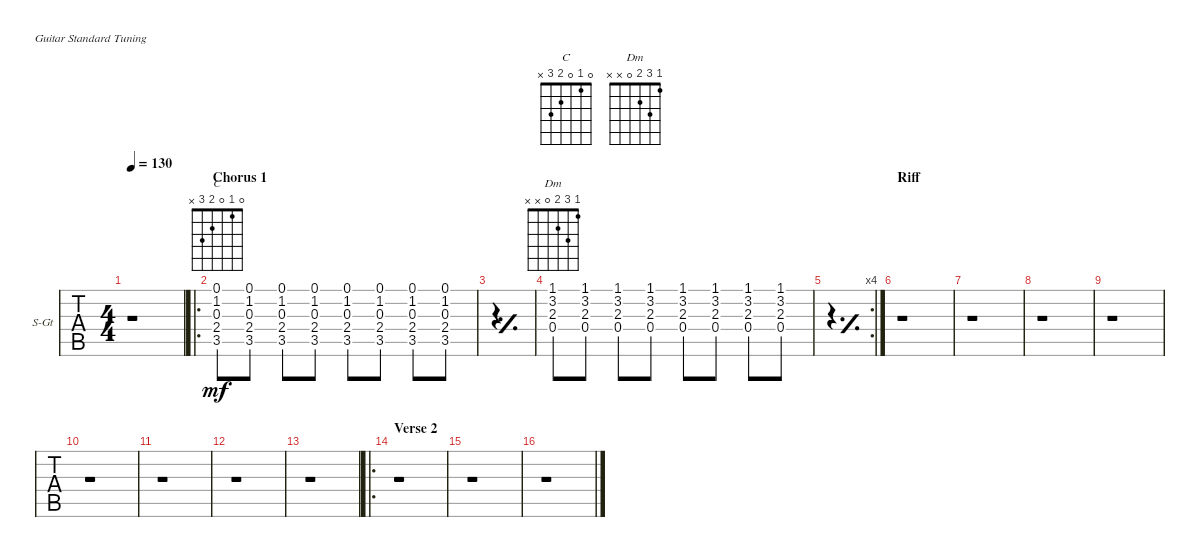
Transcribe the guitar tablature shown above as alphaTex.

\defaultSystemsLayout 4
\bracketExtendMode groupsimilarinstruments
\firstSystemTrackNameOrientation horizontal
\otherSystemsTrackNameOrientation horizontal
\chordDiagramsInScore
\track ("Steel Guitar" "S-Gt") {instrument acousticguitarsteel}
\staff {tabs}
\tuning (E4 B3 G3 D3 A2 E2)
\chord ("C" 0 1 0 2 3 x)
\chord ("Dm" 1 3 2 0 x x)
\ts (4 4)
\tempo 130
\clef g2
\scale
0.313131
\ks c
r.1{dy mf} |
\ro
\section ("" "Chorus 1")
\scale
0.373737 (3.5 2.4 0.3 1.2 0.1).8{ch "C"} (3.5 2.4 0.3 1.2 0.1).8 (3.5 2.4 0.3 1.2 0.1).8 (3.5 2.4 0.3 1.2 0.1).8 (3.5 2.4 0.3 1.2 0.1).8 (3.5 2.4 0.3 1.2 0.1).8 (3.5 2.4 0.3 1.2 0.1).8 (3.5 2.4 0.3 1.2 0.1).8 |
\simile simple
\scale
0.322917 |
\simile none
\scale
0.322917 (0.4 2.3 3.2 1.1).8{ch "Dm"} (0.4 2.3 3.2 1.1).8 (0.4 2.3 3.2 1.1).8 (0.4 2.3 3.2 1.1).8 (0.4 2.3 3.2 1.1).8 (0.4 2.3 3.2 1.1).8 (0.4 2.3 3.2 1.1).8 (0.4 2.3 3.2 1.1).8 |
\rc 4
\simile simple
\scale
0.354167 |
\section ("" "Riff")
\simile none
\scale
0.333333 r.1 |
\scale
0.333333 r.1 |
\scale
0.333333 r.1 |
\scale
0.333333 r.1 |
\scale
0.333333 r.1 |
\scale
0.333333 r.1 |
\scale
0.313131 r.1 |
\scale
0.313131 r.1 |
\ro
\section ("" "Verse 2")
\scale
0.373737 r.1 |
\scale
0.322917 r.1 |
\scale
0.322917 r.1
